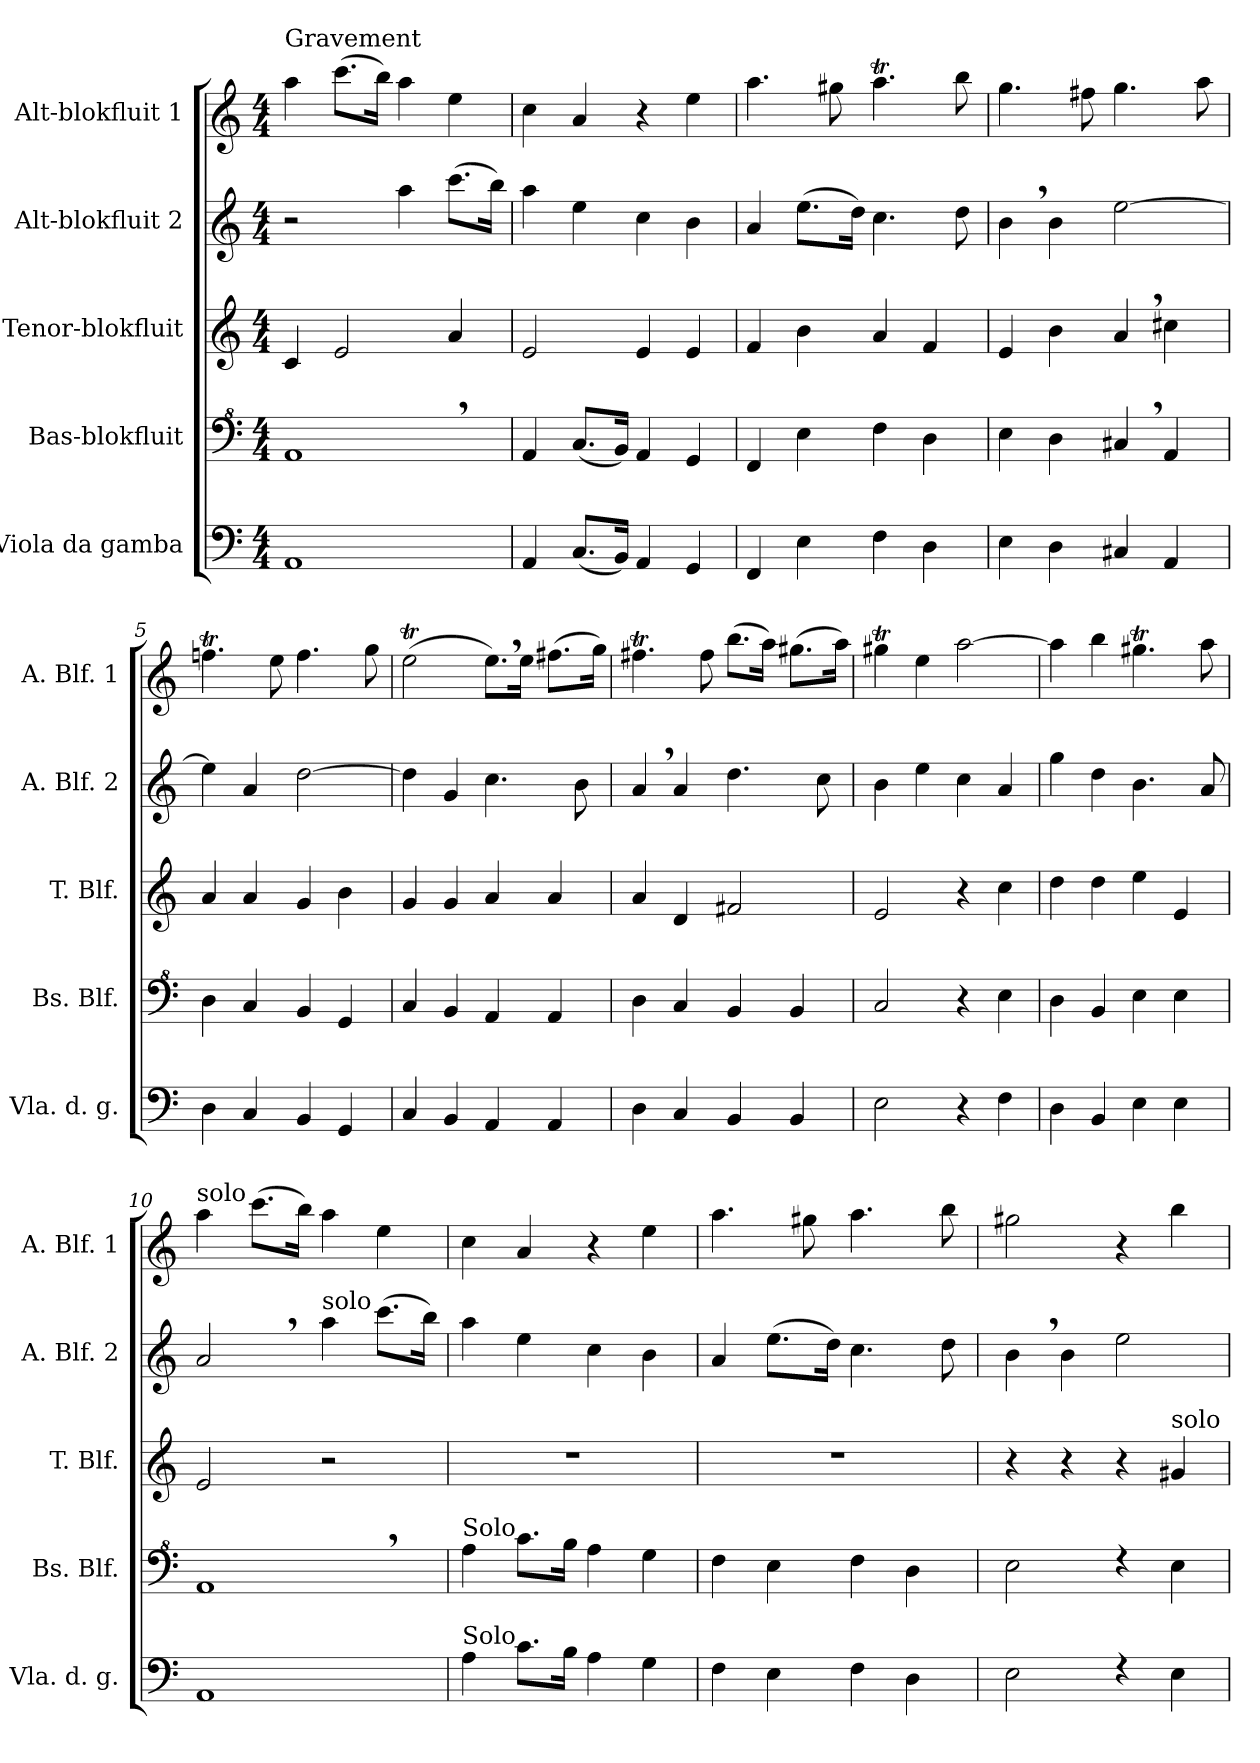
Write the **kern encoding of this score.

**kern	**kern	**kern	**kern	**kern
*part5	*part4	*part3	*part2	*part1
*staff5	*staff4	*staff3	*staff2	*staff1
*I"Viola da gamba	*I"Bas-blokfluit	*I"Tenor-blokfluit	*I"Alt-blokfluit 2	*I"Alt-blokfluit 1
*I'Vla. d. g.	*I'Bs. Blf.	*I'T. Blf.	*I'A. Blf. 2	*I'A. Blf. 1
*clefF4	*clefF^4	*clefG2	*clefG2	*clefG2
*k[]	*k[]	*k[]	*k[]	*k[]
*M4/4	*M4/4	*M4/4	*M4/4	*M4/4
*MM75	*MM75	*MM75	*MM75	*MM75
=1	=1	=1	=1	=1
!	!	!	!	!LO:TX:a:t=Gravement
1AA	1A,	4c/	2r	4aa\
.	.	2e/	.	(>8.ccc\L
.	.	.	.	16bb\Jk)
.	.	.	4aa\	4aa\
.	.	4a/	(>8.ccc\L	4ee\
.	.	.	16bb\Jk)	.
=2	=2	=2	=2	=2
4AA/	4A/	2e/	4aa\	4cc\
(<8.C/L	(<8.c/L	.	4ee\	4a/
16BB/Jk)	16B/Jk)	.	.	.
4AA/	4A/	4e/	4cc\	4r
4GG/	4G/	4e/	4b\	4ee\
=3	=3	=3	=3	=3
4FF/	4F/	4f/	4a/	4.aa\
4E\	4e\	4b\	(>8.ee\L	.
.	.	.	.	8gg#X\
.	.	.	16dd\Jk)	.
4F\	4f\	4a/	4.cc\	4.aaT\
4D\	4d\	4f/	.	.
.	.	.	8dd\	8bb\
=4	=4	=4	=4	=4
4E\	4e\	4e/	4b,\	4.gg\
4D\	4d\	4b\	4b\	.
.	.	.	.	8ff#X\
4C#X/	4c#X,/	4a,/	[2ee\	4.gg\
4AA/	4A/	4cc#X\	.	.
.	.	.	.	8aa\
!!LO:LB:g=z
=5	=5	=5	=5	=5
4D\	4d\	4a/	4ee\]	4.ffnT\
4C/	4c/	4a/	4a/	.
.	.	.	.	8ee\
4BB/	4B/	4g/	[2dd\	4.ff\
4GG/	4G/	4b\	.	.
.	.	.	.	8gg\
=6	=6	=6	=6	=6
4C/	4c/	4g/	4dd\]	(>2eet\
4BB/	4B/	4g/	4g/	.
4AA/	4A/	4a/	4.cc\	8.ee,\L)
.	.	.	.	16ee\Jk
4AA/	4A/	4a/	.	(>8.ff#X\L
.	.	.	8b\	.
.	.	.	.	16gg\Jk)
=7	=7	=7	=7	=7
4D\	4d\	4a/	4a,/	4.ff#Xt\
4C/	4c/	4d/	4a/	.
.	.	.	.	8ff#\
4BB/	4B/	2f#X/	4.dd\	(>8.bb\L
.	.	.	.	16aa\Jk)
4BB/	4B/	.	.	(>8.gg#X\L
.	.	.	8cc\	.
.	.	.	.	16aa\Jk)
=8	=8	=8	=8	=8
2E\	2c/	2e/	4b\	4gg#Xt\
.	.	.	4ee\	4ee\
4r	4r	4r	4cc\	[2aa\
4F\	4e\	4cc\	4a/	.
!!LO:PB:g=z
=9	=9	=9	=9	=9
4D\	4d\	4dd\	4gg\	4aa\]
4BB/	4B/	4dd\	4dd\	4bb\
4E\	4e\	4ee\	4.b\	4.gg#Xt\
4E\	4e\	4e/	.	.
.	.	.	8a/	8aa\
=10	=10	=10	=10	=10
!	!	!	!	!LO:TX:a:t=solo
1AA	1A,	2e/	2a,/	4aa\
.	.	.	.	(>8.ccc\L
.	.	.	.	16bb\Jk)
!	!	!	!LO:TX:a:t=solo	!
.	.	2r	4aa\	4aa\
.	.	.	(>8.ccc\L	4ee\
.	.	.	16bb\Jk)	.
=11	=11	=11	=11	=11
!	!LO:TX:a:t=Solo	!	!	!
!LO:TX:a:t=Solo	!	!	!	!
4A\	4a\	1r	4aa\	4cc\
8.c\L	8.cc\L	.	4ee\	4a/
16B\Jk	16b\Jk	.	.	.
4A\	4a\	.	4cc\	4r
4G\	4g\	.	4b\	4ee\
=12	=12	=12	=12	=12
4F\	4f\	1r	4a/	4.aa\
4E\	4e\	.	(>8.ee\L	.
.	.	.	.	8gg#X\
.	.	.	16dd\Jk)	.
4F\	4f\	.	4.cc\	4.aa\
4D\	4d\	.	.	.
.	.	.	8dd\	8bb\
=13	=13	=13	=13	=13
2E\	2e\	4r	4b,\	2gg#X\
.	.	4r	4b\	.
4rF	4rf	4r	2ee\	4r
!	!	!LO:TX:a:t=solo	!	!
4E\	4e\	4g#X/	.	4bb\
=	=	=	=	=
*-	*-	*-	*-	*-
